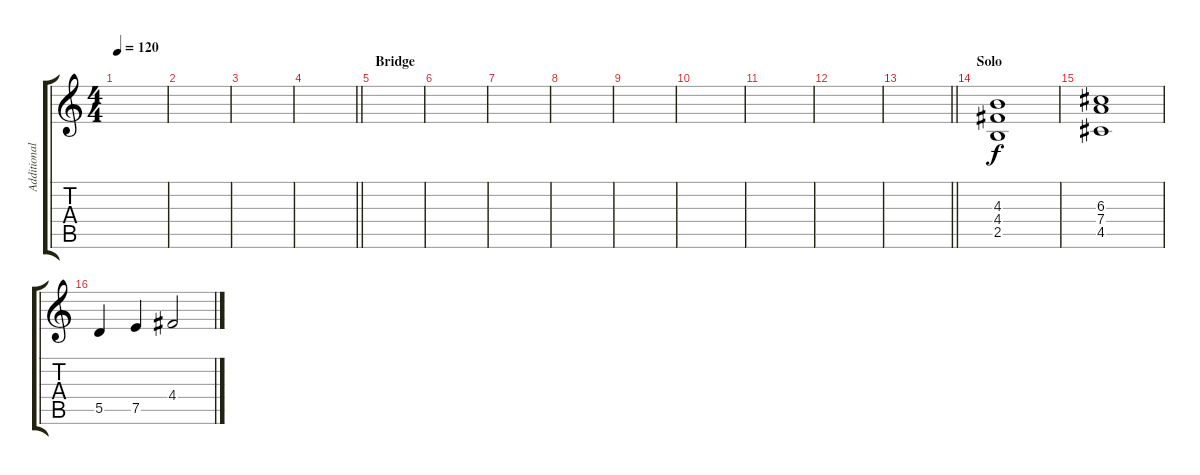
\track ("Additional Guitar" "Additional") {instrument distortionguitar}
\staff {score tabs}
\tuning (E4 B3 G3 D3 A2 E2) {hide}
\ts (4 4)
\tempo 120
\clef g2
\ks c
|
|
|
\barLineRight lightlight
|
\section ("" "Bridge")
|
|
|
|
|
|
|
|
\barLineRight lightlight
|
\section ("" "Solo")
(4.3 4.4 2.5).1 |
(6.3 7.4 4.5).1 |
5.5.4 7.5.4 4.4.2
